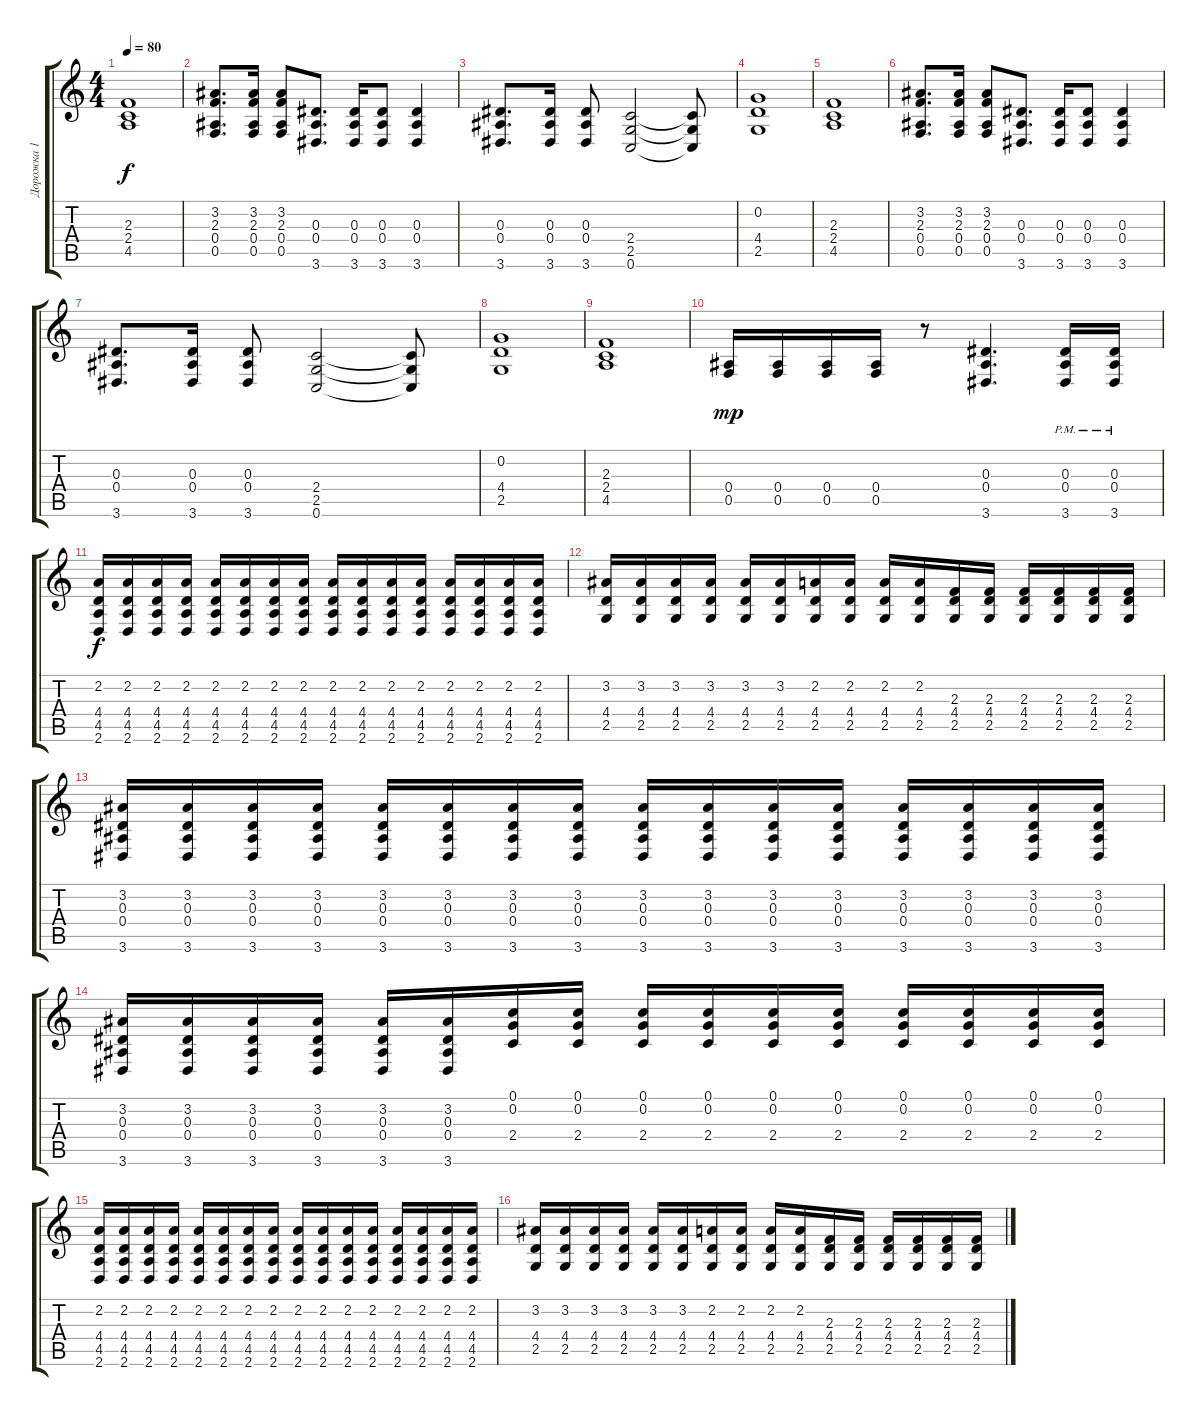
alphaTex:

\track ("Дорожка 1" "Дорожка 1") {instrument distortionguitar}
\staff {score tabs}
\tuning (C4 G3 Eb3 Bb2 F2 C2) {hide}
\ts (4 4)
\tempo 80
\clef g2
\ks c
(2.3 2.4 4.5).1{dy f} |
(3.2 2.3 0.4 0.5).8{d} (3.2 2.3 0.4 0.5).16 (3.2 2.3 0.4 0.5).8 (0.3 0.4 3.6).8{d} (0.3 0.4 3.6).16 (0.3 0.4 3.6).8 (0.3 0.4 3.6).4 |
(0.3 0.4 3.6).8{d} (0.3 0.4 3.6).16 (0.3 0.4 3.6).8 (2.4 2.5 0.6).2 (2.4{t} 2.5{t} 0.6{t}).8 |
(0.2 4.4 2.5).1 |
(2.3 2.4 4.5).1 |
(3.2 2.3 0.4 0.5).8{d} (3.2 2.3 0.4 0.5).16 (3.2 2.3 0.4 0.5).8 (0.3 0.4 3.6).8{d} (0.3 0.4 3.6).16 (0.3 0.4 3.6).8 (0.3 0.4 3.6).4 |
(0.3 0.4 3.6).8{d} (0.3 0.4 3.6).16 (0.3 0.4 3.6).8 (2.4 2.5 0.6).2 (2.4{t} 2.5{t} 0.6{t}).8 |
(0.2 4.4 2.5).1 |
(2.3 2.4 4.5).1 |
(0.4 0.5).16{dy mp instrument distortionguitar} (0.4 0.5).16 (0.4 0.5).16 (0.4 0.5).16 r.8 (0.3 0.4 3.6).4{d} (0.3{pm} 0.4{pm} 3.6{pm}).16 (0.3{pm} 0.4{pm} 3.6{pm}).16 |
(2.2 4.4 4.5 2.6).16{dy f} (2.2 4.4 4.5 2.6).16 (2.2 4.4 4.5 2.6).16 (2.2 4.4 4.5 2.6).16 (2.2 4.4 4.5 2.6).16 (2.2 4.4 4.5 2.6).16 (2.2 4.4 4.5 2.6).16 (2.2 4.4 4.5 2.6).16 (2.2 4.4 4.5 2.6).16 (2.2 4.4 4.5 2.6).16 (2.2 4.4 4.5 2.6).16 (2.2 4.4 4.5 2.6).16 (2.2 4.4 4.5 2.6).16 (2.2 4.4 4.5 2.6).16 (2.2 4.4 4.5 2.6).16 (2.2 4.4 4.5 2.6).16 |
(3.2 4.4 2.5).16 (3.2 4.4 2.5).16 (3.2 4.4 2.5).16 (3.2 4.4 2.5).16 (3.2 4.4 2.5).16 (3.2 4.4 2.5).16 (2.2 4.4 2.5).16 (2.2 4.4 2.5).16 (2.2 4.4 2.5).16 (2.2 4.4 2.5).16 (2.3 4.4 2.5).16 (2.3 4.4 2.5).16 (2.3 4.4 2.5).16 (2.3 4.4 2.5).16 (2.3 4.4 2.5).16 (2.3 4.4 2.5).16 |
(3.2 0.3 0.4 3.6).16 (3.2 0.3 0.4 3.6).16 (3.2 0.3 0.4 3.6).16 (3.2 0.3 0.4 3.6).16 (3.2 0.3 0.4 3.6).16 (3.2 0.3 0.4 3.6).16 (3.2 0.3 0.4 3.6).16 (3.2 0.3 0.4 3.6).16 (3.2 0.3 0.4 3.6).16 (3.2 0.3 0.4 3.6).16 (3.2 0.3 0.4 3.6).16 (3.2 0.3 0.4 3.6).16 (3.2 0.3 0.4 3.6).16 (3.2 0.3 0.4 3.6).16 (3.2 0.3 0.4 3.6).16 (3.2 0.3 0.4 3.6).16 |
(3.2 0.3 0.4 3.6).16 (3.2 0.3 0.4 3.6).16 (3.2 0.3 0.4 3.6).16 (3.2 0.3 0.4 3.6).16 (3.2 0.3 0.4 3.6).16 (3.2 0.3 0.4 3.6).16 (0.1 0.2 2.4).16 (0.1 0.2 2.4).16 (0.1 0.2 2.4).16 (0.1 0.2 2.4).16 (0.1 0.2 2.4).16 (0.1 0.2 2.4).16 (0.1 0.2 2.4).16 (0.1 0.2 2.4).16 (0.1 0.2 2.4).16 (0.1 0.2 2.4).16 |
(2.2 4.4 4.5 2.6).16 (2.2 4.4 4.5 2.6).16 (2.2 4.4 4.5 2.6).16 (2.2 4.4 4.5 2.6).16 (2.2 4.4 4.5 2.6).16 (2.2 4.4 4.5 2.6).16 (2.2 4.4 4.5 2.6).16 (2.2 4.4 4.5 2.6).16 (2.2 4.4 4.5 2.6).16 (2.2 4.4 4.5 2.6).16 (2.2 4.4 4.5 2.6).16 (2.2 4.4 4.5 2.6).16 (2.2 4.4 4.5 2.6).16 (2.2 4.4 4.5 2.6).16 (2.2 4.4 4.5 2.6).16 (2.2 4.4 4.5 2.6).16 |
(3.2 4.4 2.5).16 (3.2 4.4 2.5).16 (3.2 4.4 2.5).16 (3.2 4.4 2.5).16 (3.2 4.4 2.5).16 (3.2 4.4 2.5).16 (2.2 4.4 2.5).16 (2.2 4.4 2.5).16 (2.2 4.4 2.5).16 (2.2 4.4 2.5).16 (2.3 4.4 2.5).16 (2.3 4.4 2.5).16 (2.3 4.4 2.5).16 (2.3 4.4 2.5).16 (2.3 4.4 2.5).16 (2.3 4.4 2.5).16
